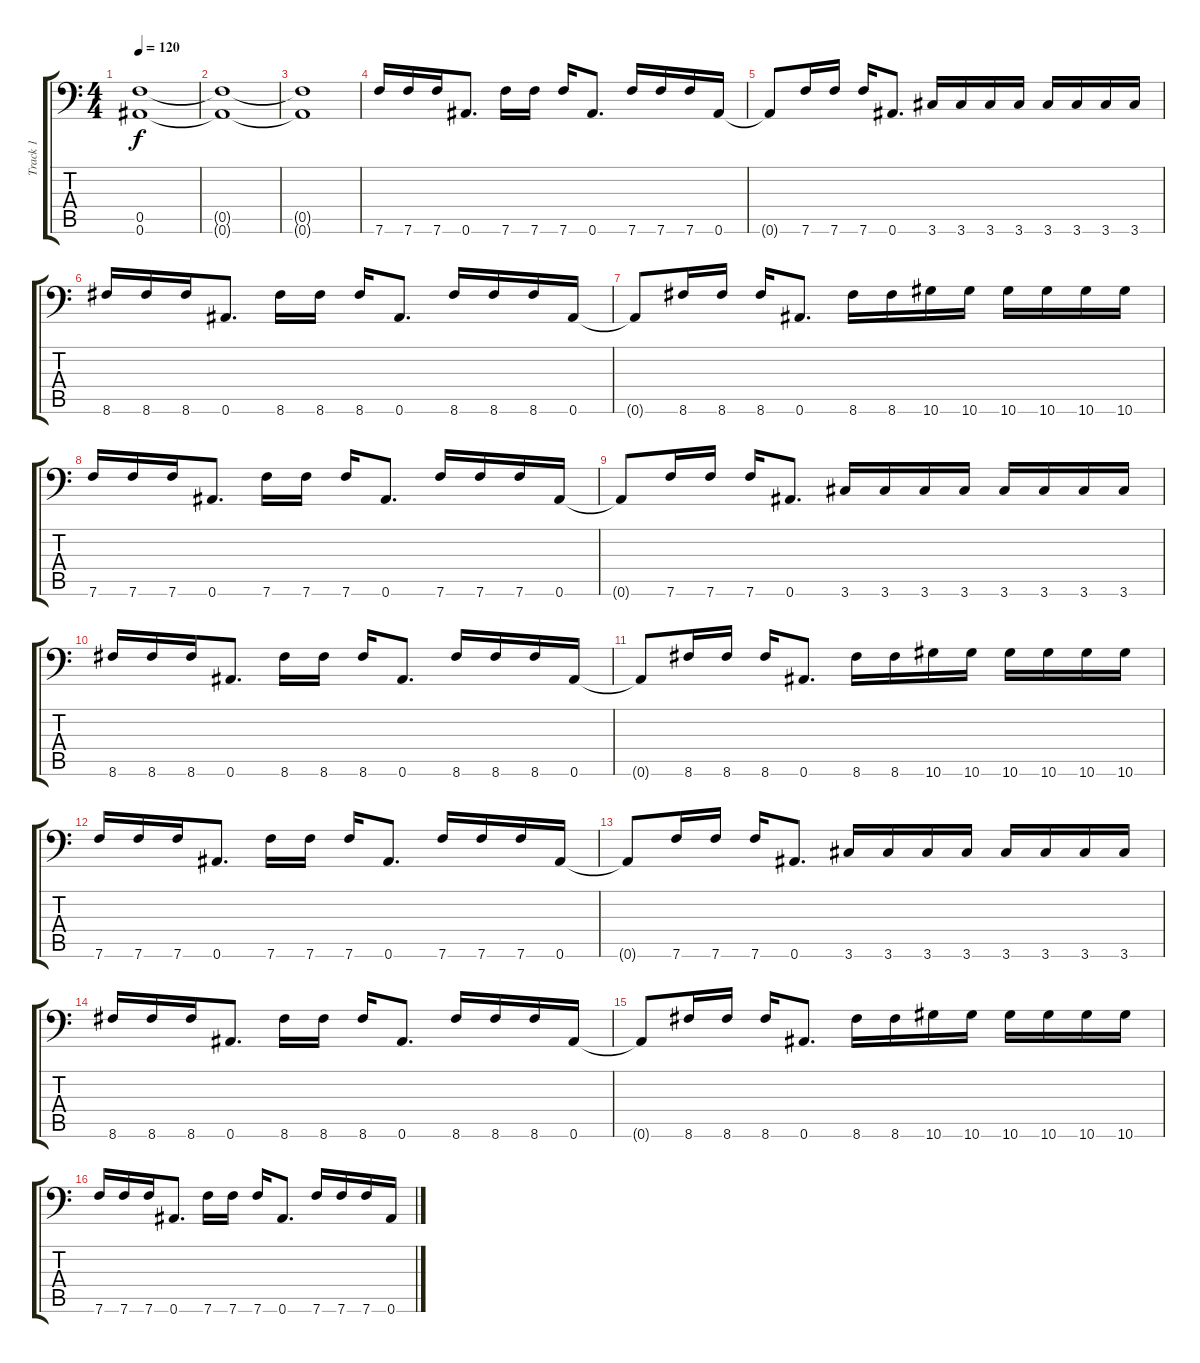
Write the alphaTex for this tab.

\track ("Track 1" "Track 1") {instrument distortionguitar}
\staff {score tabs}
\tuning (C4 G3 Eb3 Bb2 F2 Bb1) {hide}
\ts (4 4)
\tempo 120
\clef f4
\ks c
(0.5{t} 0.6{t}).1{dy f} |
(0.5{t} 0.6{t}).1 |
(0.5{t} 0.6{t}).1 |
7.6.16 7.6.16 7.6.16 0.6.8{d} 7.6.16 7.6.16 7.6.16 0.6.8{d} 7.6.16 7.6.16 7.6.16 0.6.16 |
0.6{t}.8 7.6.16 7.6.16 7.6.16 0.6.8{d} 3.6.16 3.6.16 3.6.16 3.6.16 3.6.16 3.6.16 3.6.16 3.6.16 |
8.6.16 8.6.16 8.6.16 0.6.8{d} 8.6.16 8.6.16 8.6.16 0.6.8{d} 8.6.16 8.6.16 8.6.16 0.6.16 |
0.6{t}.8 8.6.16 8.6.16 8.6.16 0.6.8{d} 8.6.16 8.6.16 10.6.16 10.6.16 10.6.16 10.6.16 10.6.16 10.6.16 |
7.6.16 7.6.16 7.6.16 0.6.8{d} 7.6.16 7.6.16 7.6.16 0.6.8{d} 7.6.16 7.6.16 7.6.16 0.6.16 |
0.6{t}.8 7.6.16 7.6.16 7.6.16 0.6.8{d} 3.6.16 3.6.16 3.6.16 3.6.16 3.6.16 3.6.16 3.6.16 3.6.16 |
8.6.16 8.6.16 8.6.16 0.6.8{d} 8.6.16 8.6.16 8.6.16 0.6.8{d} 8.6.16 8.6.16 8.6.16 0.6.16 |
0.6{t}.8 8.6.16 8.6.16 8.6.16 0.6.8{d} 8.6.16 8.6.16 10.6.16 10.6.16 10.6.16 10.6.16 10.6.16 10.6.16 |
7.6.16 7.6.16 7.6.16 0.6.8{d} 7.6.16 7.6.16 7.6.16 0.6.8{d} 7.6.16 7.6.16 7.6.16 0.6.16 |
0.6{t}.8 7.6.16 7.6.16 7.6.16 0.6.8{d} 3.6.16 3.6.16 3.6.16 3.6.16 3.6.16 3.6.16 3.6.16 3.6.16 |
8.6.16 8.6.16 8.6.16 0.6.8{d} 8.6.16 8.6.16 8.6.16 0.6.8{d} 8.6.16 8.6.16 8.6.16 0.6.16 |
0.6{t}.8 8.6.16 8.6.16 8.6.16 0.6.8{d} 8.6.16 8.6.16 10.6.16 10.6.16 10.6.16 10.6.16 10.6.16 10.6.16 |
7.6.16 7.6.16 7.6.16 0.6.8{d} 7.6.16 7.6.16 7.6.16 0.6.8{d} 7.6.16 7.6.16 7.6.16 0.6.16
